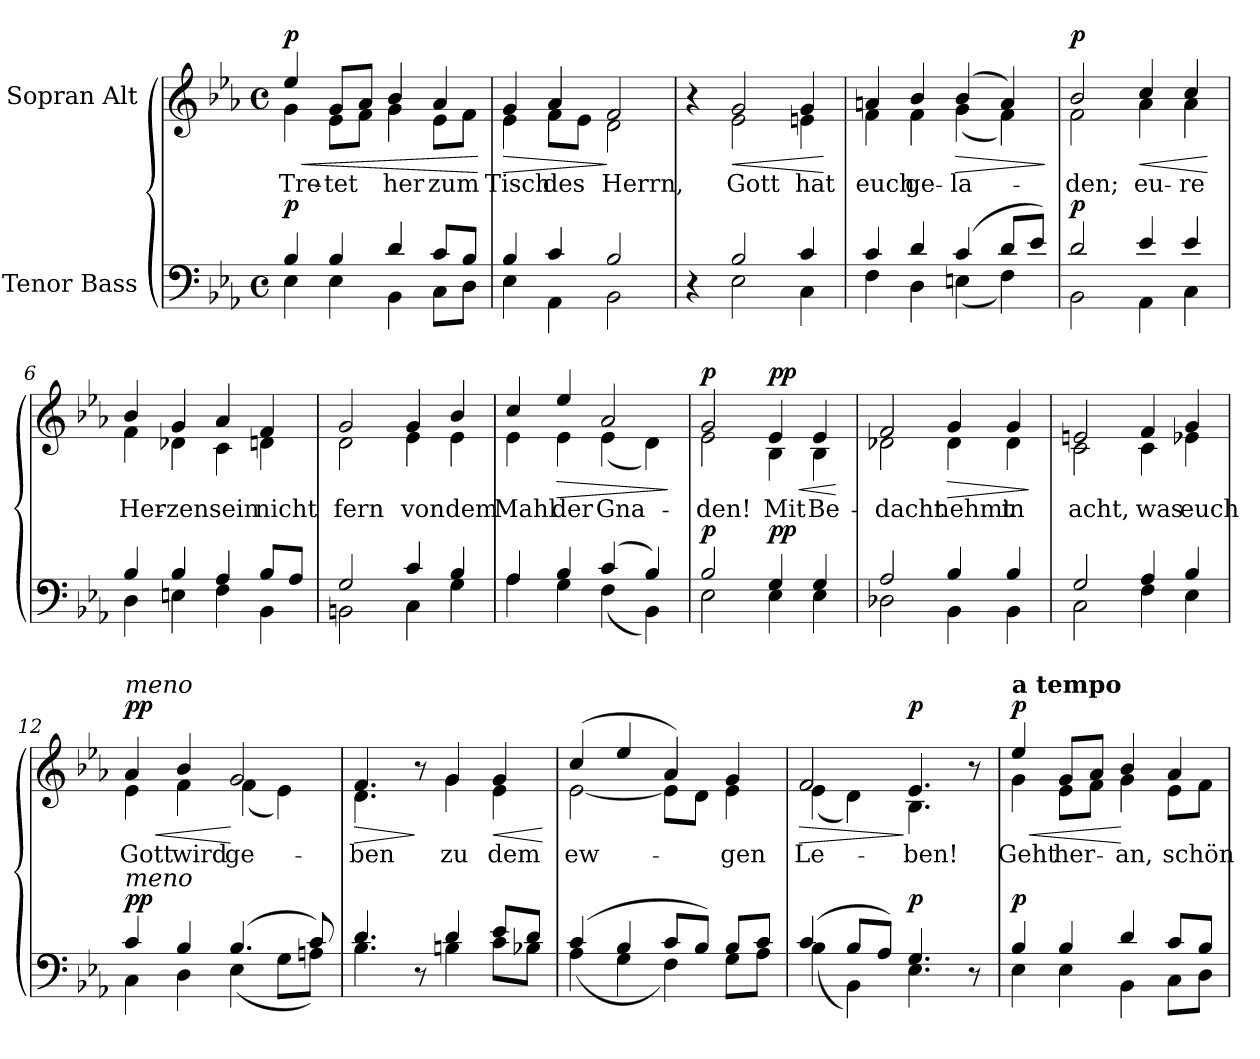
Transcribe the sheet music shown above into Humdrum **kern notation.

**kern	**dynam	**kern	**text	**dynam
*part2	*part2	*part1	*part1	*part1
*staff2	*staff2	*staff1	*staff1	*staff1
*I"Tenor Bass	*	*I"Sopran Alt	*	*
*clefF4	*	*clefG2	*	*
*k[b-e-a-]	*	*k[b-e-a-]	*	*
*M4/4	*	*M4/4	*	*
*met(c)	*	*met(c)	*	*
=1	=1	=1	=1	=1
*^	*	*	*	*
!	!	!	!LO:TX:a:B:t=Ziemlich langsam	!	!
!	!	!LO:DY:a	!	!LO:LY:b	!LO:HP:b
*	*	*	*^	*	*
!	!	!	!	!	!	!LO:DY:n=1:a
4B-/	4E-\	p	4ee-/	4g\	Tre-	< p
!	!	!	!	!	!LO:LY:b	!
4B-/	4E-\	.	8g/L	8e-\L	-tet	.
.	.	.	8a-/J	8f\J	.	.
!	!	!	!	!	!LO:LY:b	!
4d/	4BB-\	.	4b-/	4g\	her	.
!	!	!	!	!	!LO:LY:b	!
8c/L	8C\L	.	4a-/	8e-\L	zum	.
8B-/J	8D\J	.	.	8f\J	.	.
*v	*v	*	*	*	*	*
*	*	*v	*v	*	*
.	.	.	.	[
=2	=2	=2	=2	=2
*^	*	*	*	*
!	!	!	!	!LO:LY:b	!LO:HP:b
*	*	*	*^	*	*
4B-/	4E-\	.	4g/	4e-\	Tisch	>
!	!	!	!	!	!LO:LY:b	!
4c/	4AA-\	.	4a-/	8f\L	des	.
.	.	.	.	8e-\J	.	.
!	!	!	!	!	!LO:LY:b	!
2B-/	2BB-\	.	2f/	2d\	Herrn,	]
=3	=3	=3	=3	=3	=3	=3
4r	4ryy	.	4r	4ryy	.	.
!	!	!	!	!	!LO:LY:b	!LO:HP:b
2B-/	2E-\	.	2g/	2e-\	Gott	<
!	!	!	!	!	!LO:LY:b	!
4c/	4C\	.	4g/	4en\	hat	.
*v	*v	*	*	*	*	*
*	*	*v	*v	*	*
.	.	.	.	[
!!LO:LB:g=z
=4	=4	=4	=4	=4
*^	*	*	*	*
!	!	!	!	!LO:LY:b	!
*	*	*	*^	*	*
4c/	4F\	.	4an/	4f\	euch	.
!	!	!	!	!	!LO:LY:b	!
4d/	4D\	.	4b-/	4f\	ge-	.
!	!	!	!	!	!LO:LY:b	!LO:HP:b
(4c/	(4En\	.	(4b-/	(4g\	-la-	>
8d/L	4F\)	.	4a/)	4f\)	.	.
8e-/J)	.	.	.	.	.	.
*v	*v	*	*	*	*	*
*	*	*v	*v	*	*
.	.	.	.	]
=5	=5	=5	=5	=5
*^	*	*	*	*
!	!	!LO:DY:a	!	!LO:LY:b	!LO:DY:a
*	*	*	*^	*	*
2d/	2BB-\	p	2b-/	2f\	-den;	p
!	!	!	!	!	!LO:LY:b	!LO:HP:b
4e-/	4AA-\	.	4cc/	4a-\	eu-	<
!	!	!	!	!	!LO:LY:b	!
4e-/	4C\	.	4cc/	4a-\	-re	.
*v	*v	*	*	*	*	*
*	*	*v	*v	*	*
.	.	.	.	[
=6	=6	=6	=6	=6
*^	*	*	*	*
!	!	!	!	!LO:LY:b	!
*	*	*	*^	*	*
4B-/	4D\	.	4b-/	4f\	Her-	.
!	!	!	!	!	!LO:LY:b	!
4B-/	4En\	.	4g/	4d-X\	-zen	.
!	!	!	!	!	!LO:LY:b	!
4A-/	4F\	.	4a-/	4c\	sein	.
!	!	!	!	!	!LO:LY:b	!
8B-/L	4BB-\	.	4f/	4dn\	nicht	.
8A-/J	.	.	.	.	.	.
=7	=7	=7	=7	=7	=7	=7
!	!	!	!	!	!LO:LY:b	!
2G/	2BBn\	.	2g/	2d\	fern	.
!	!	!	!	!	!LO:LY:b	!
4c/	4C\	.	4g/	4e-\	von	.
!	!	!	!	!	!LO:LY:b	!
4B-/	4G\	.	4b-/	4e-\	dem	.
!!LO:LB:g=z	!!
=8	=8	=8	=8	=8	=8	=8
!	!	!	!	!	!LO:LY:b	!
4A-/	4A-\	.	4cc/	4e-\	Mahl	.
!	!	!	!	!	!LO:LY:b	!LO:HP:b
4B-/	4G\	.	4ee-/	4e-\	der	>
!	!	!	!	!	!LO:LY:b	!
(4c/	(4F\	.	2a-/	(4e-\	Gna-	.
4B-/)	4BB-\)	.	.	4d\)	.	.
*v	*v	*	*	*	*	*
*	*	*v	*v	*	*
.	.	.	.	]
=9	=9	=9	=9	=9
*^	*	*	*	*
!	!	!LO:DY:a	!	!LO:LY:b	!LO:DY:a
*	*	*	*^	*	*
2B-/	2E-\	p	2g/	2e-\	-den!	p
!	!	!LO:DY:a	!	!	!LO:LY:b	!LO:HP:b
!	!	!	!	!	!	!LO:DY:n=1:a
4G/	4E-\	pp	4e-/	4B-\	Mit	< pp
!	!	!	!	!	!LO:LY:b	!
4G/	4E-\	.	4e-/	4B-\	Be-	.
*v	*v	*	*	*	*	*
*	*	*v	*v	*	*
.	.	.	.	[
=10	=10	=10	=10	=10
*^	*	*	*	*
!	!	!	!	!LO:LY:b	!
*	*	*	*^	*	*
2A-/	2D-X\	.	2f/	2d-X\	-dacht	.
!	!	!	!	!	!LO:LY:b	!LO:HP:b
4B-/	4BB-\	.	4g/	4d-\	nehmt	>
!	!	!	!	!	!LO:LY:b	!
4B-/	4BB-\	.	4g/	4d-\	in	.
*v	*v	*	*	*	*	*
*	*	*v	*v	*	*
.	.	.	.	]
=11	=11	=11	=11	=11
*^	*	*	*	*
!	!	!	!	!LO:LY:b	!
*	*	*	*^	*	*
2G/	2C\	.	2en/	2c\	acht,	.
!	!	!	!	!	!LO:LY:b	!
4A-/	4F\	.	4f/	4c\	was	.
!	!	!	!	!	!LO:LY:b	!
4B-/	4E-\	.	4g/	4e-X\	euch	.
!!LO:LB:g=z	!!
=12	=12	=12	=12	=12	=12	=12
!	!	!	!LO:TX:a:i:t=meno	!	!	!
!LO:TX:a:i:t=meno	!	!	!	!	!	!
!	!	!LO:DY:a	!	!	!LO:LY:b	!LO:HP:b
!	!	!	!	!	!	!LO:DY:n=1:a
4c/	4C\	pp	4a-/	4e-\	Gott	< pp
!	!	!	!	!	!LO:LY:b	!
4B-/	4D\	.	4b-/	4f\	wird	.
!	!	!	!	!	!LO:LY:b	!
(4.B-/	(4E-\	.	2g/	(4f\	ge-	[
.	8G\L	.	.	4e-\)	.	.
8c/)	8An\J)	.	.	.	.	.
=13	=13	=13	=13	=13	=13	=13
!	!	!	!	!	!LO:LY:b	!LO:HP:b
4.d/	4.B-\	.	4.f/	4.d\	-ben	>
8r	8ryy	.	8r	8ryy	.	]
!	!	!	!	!	!LO:LY:b	!
4d/	4Bn\	.	4g/	4g\	zu	.
!	!	!	!	!	!LO:LY:b	!LO:HP:b
8e-/L	8c\L	.	4g/	4e-\	dem	<
8d/J	8B-X\J	.	.	.	.	.
*v	*v	*	*	*	*	*
*	*	*v	*v	*	*
.	.	.	.	[
=14	=14	=14	=14	=14
*^	*	*	*	*
!	!	!	!LO:TX:a:B:t=poco ritardando	!	!
!	!	!	!	!LO:LY:b	!
*	*	*	*^	*	*
(4c/	(4A-\	.	(4cc/	[2e-\	ew-	.
4B-/	4G\	.	4ee-/	.	.	.
8c/L	4F\)	.	4a-/)	8e-\L]	.	.
8B-/J)	.	.	.	8d\J	.	.
!	!	!	!	!	!LO:LY:b	!
8B-/L	8G\L	.	4g/	4e-\	-gen	.
8c/J	8A-\J	.	.	.	.	.
=15	=15	=15	=15	=15	=15	=15
!	!	!	!	!	!LO:LY:b	!LO:HP:b
(4c/	(4B-\	.	2f/	(4e-\	Le-	>
8B-/L	4BB-\)	.	.	4d\)	.	.
8A-/J)	.	.	.	.	.	.
!	!	!LO:DY:a	!	!	!LO:LY:b	!LO:DY:n=1:a
4.G/	4.E-\	p	4.e-/	4.B-\	-ben!	] p
8r	8ryy	.	8r	8ryy	.	.
!!LO:PB:g=z	!!
=16	=16	=16	=16	=16	=16	=16
!	!	!	!LO:TX:a:B:t=a tempo	!	!	!
!	!	!LO:DY:a	!	!	!LO:LY:b	!LO:HP:b
!	!	!	!	!	!	!LO:DY:n=1:a
4B-/	4E-\	p	4ee-/	4g\	Geht	< p
!	!	!	!	!	!LO:LY:b	!
4B-/	4E-\	.	8g/L	8e-\L	her-	.
.	.	.	8a-/J	8f\J	.	.
!	!	!	!	!	!LO:LY:b	!
4d/	4BB-\	.	4b-/	4g\	-an,	[
!	!	!	!	!	!LO:LY:b	!
8c/L	8C\L	.	4a-/	8e-\L	schön	.
8B-/J	8D\J	.	.	8f\J	.	.
*v	*v	*	*	*	*	*
*	*	*v	*v	*	*
=	=	=	=	=
*-	*-	*-	*-	*-
